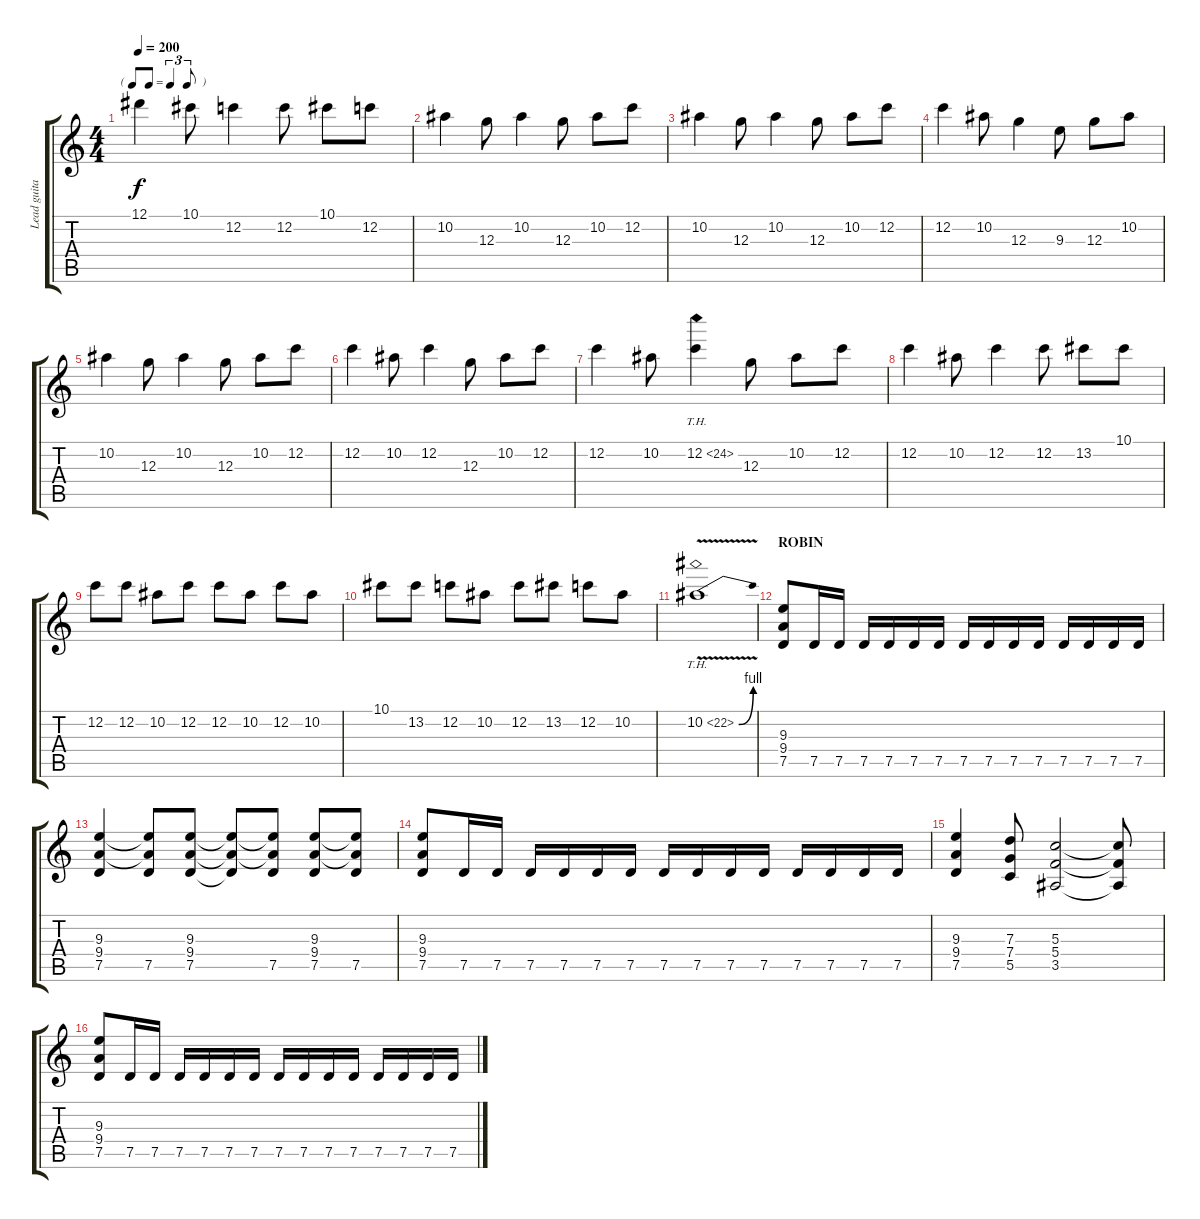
\track ("Lead guitar (dipshit)" "Lead guita") {instrument distortionguitar}
\staff {score tabs}
\tuning (Eb4 C4 G3 C3 G2 C2) {hide}
\ts (4 4)
\tf triplet8th
\tempo 200
\clef g2
\ks c
12.1.4{dy f} 10.1.8 12.2.4 12.2.8 10.1.8 12.2.8 |
10.2.4 12.3.8 10.2.4 12.3.8 10.2.8 12.2.8 |
10.2.4 12.3.8 10.2.4 12.3.8 10.2.8 12.2.8 |
12.2.4 10.2.8 12.3.4 9.3.8 12.3.8 10.2.8 |
10.2.4 12.3.8 10.2.4 12.3.8 10.2.8 12.2.8 |
12.2.4 10.2.8 12.2.4 12.3.8 10.2.8 12.2.8 |
12.2.4 10.2.8 12.2{th 12}.4 12.3.8 10.2.8 12.2.8 |
12.2.4 10.2.8 12.2.4 12.2.8 13.2.8 10.1.8 |
12.2.8 12.2.8 10.2.8 12.2.8 12.2.8 10.2.8 12.2.8 10.2.8 |
10.1.8 13.2.8 12.2.8 10.2.8 12.2.8 13.2.8 12.2.8 10.2.8 |
10.2{be (bend 0 0 60 4) th 12 v}.1 |
\section ("" "ROBIN")
(9.3 9.4 7.5).8 7.5.16 7.5.16 7.5.16 7.5.16 7.5.16 7.5.16 7.5.16 7.5.16 7.5.16 7.5.16 7.5.16 7.5.16 7.5.16 7.5.16 |
(9.3 9.4 7.5).4 (9.3{t} 9.4{t} 7.5).8 (9.3 9.4 7.5).8 (9.3{t} 9.4{t} 7.5{t}).8 (9.3{t} 9.4{t} 7.5).8 (9.3 9.4 7.5).8 (9.3{t} 9.4{t} 7.5).8 |
(9.3 9.4 7.5).8 7.5.16 7.5.16 7.5.16 7.5.16 7.5.16 7.5.16 7.5.16 7.5.16 7.5.16 7.5.16 7.5.16 7.5.16 7.5.16 7.5.16 |
(9.3 9.4 7.5).4 (7.3 7.4 5.5).8 (5.3 5.4 3.5).2 (5.3{t} 5.4{t} 3.5{t}).8 |
(9.3 9.4 7.5).8 7.5.16 7.5.16 7.5.16 7.5.16 7.5.16 7.5.16 7.5.16 7.5.16 7.5.16 7.5.16 7.5.16 7.5.16 7.5.16 7.5.16
